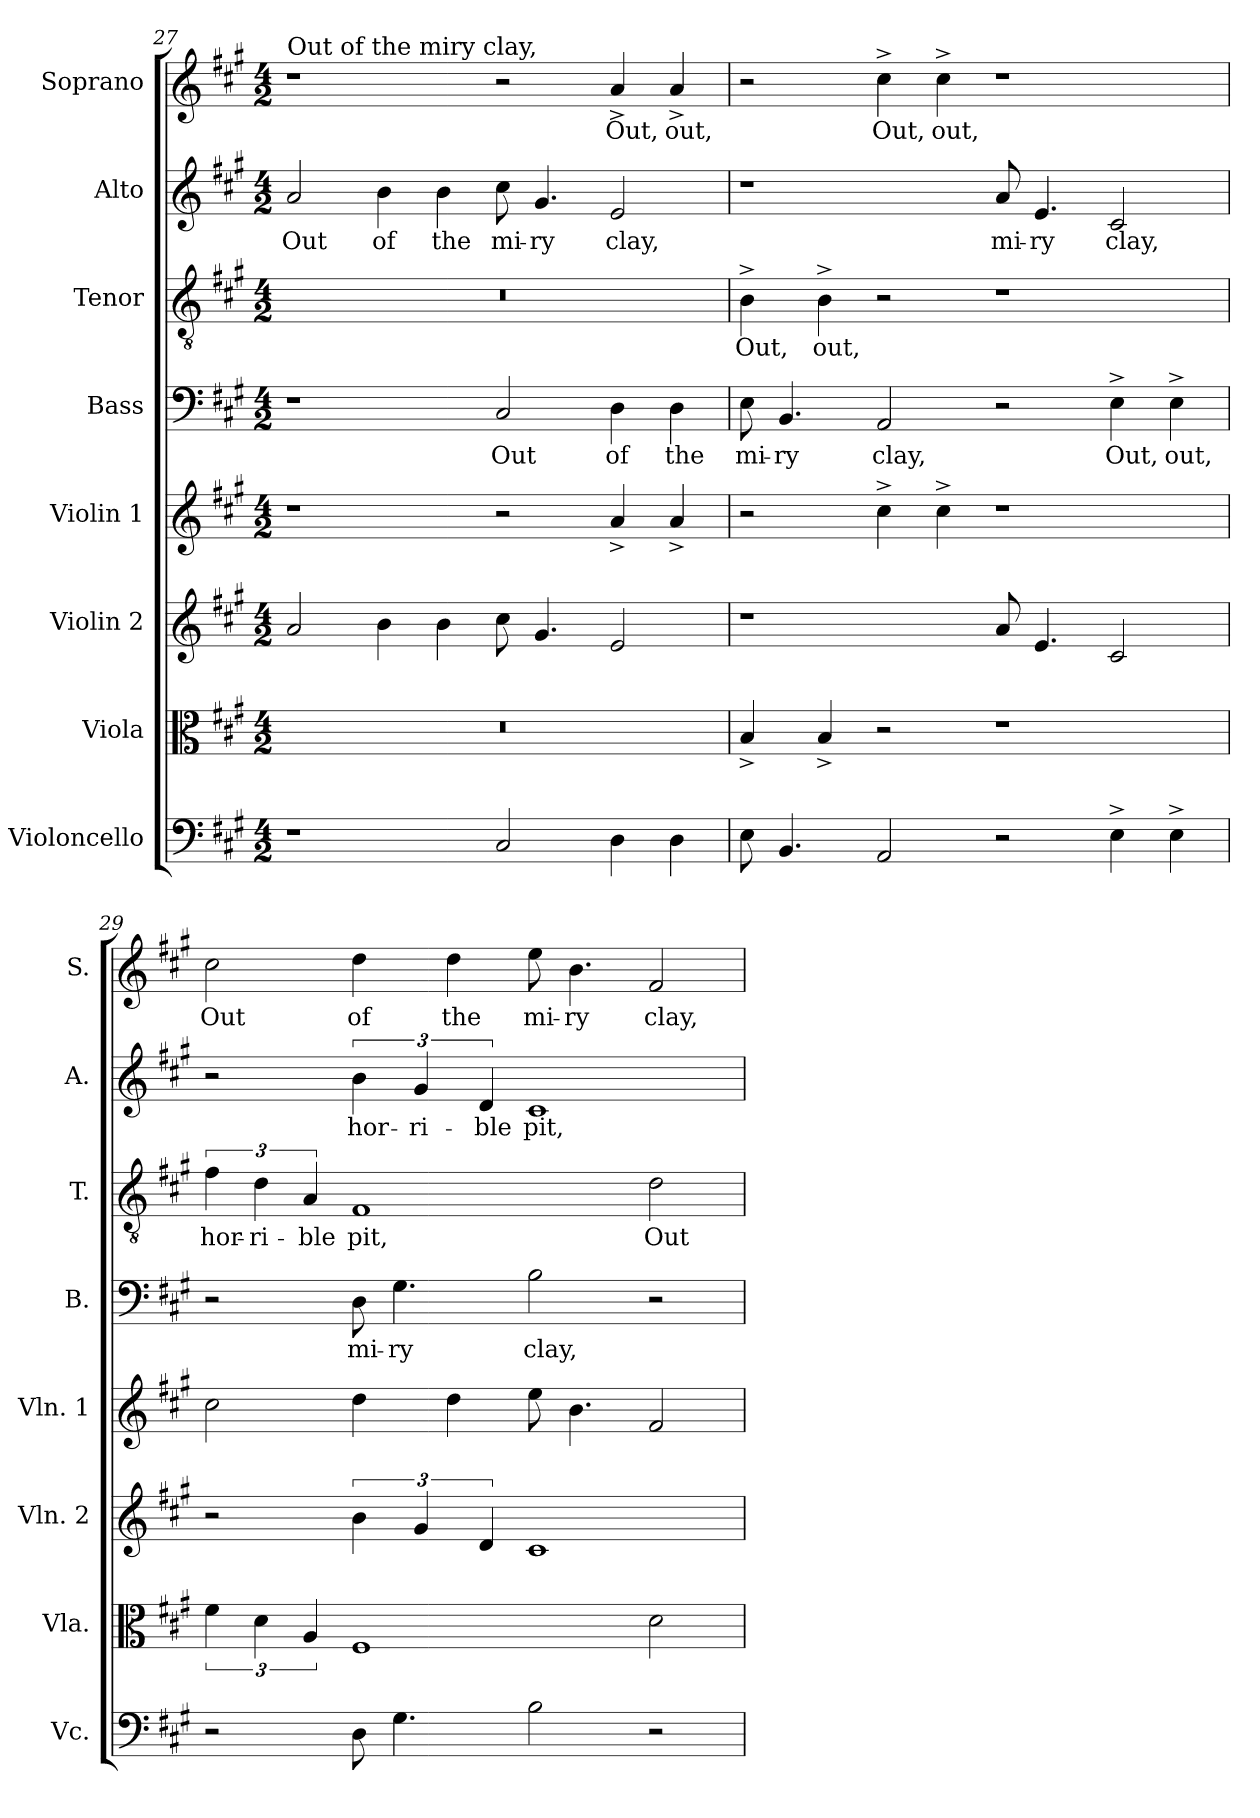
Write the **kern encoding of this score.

**kern	**kern	**kern	**kern	**kern	**text	**kern	**text	**kern	**text	**kern	**text
*part8	*part7	*part6	*part5	*part4	*part4	*part3	*part3	*part2	*part2	*part1	*part1
*staff8	*staff7	*staff6	*staff5	*staff4	*staff4	*staff3	*staff3	*staff2	*staff2	*staff1	*staff1
*I"Violoncello	*I"Viola	*I"Violin 2	*I"Violin 1	*I"Bass	*	*I"Tenor	*	*I"Alto	*	*I"Soprano	*
*I'Vc.	*I'Vla.	*I'Vln. 2	*I'Vln. 1	*I'B.	*	*I'T.	*	*I'A.	*	*I'S.	*
!!LO:PB:g=z
*clefF4	*clefC3	*clefG2	*clefG2	*clefF4	*	*clefGv2	*	*clefG2	*	*clefG2	*
*k[f#c#g#]	*k[f#c#g#]	*k[f#c#g#]	*k[f#c#g#]	*k[f#c#g#]	*	*k[f#c#g#]	*	*k[f#c#g#]	*	*k[f#c#g#]	*
*M4/2	*M4/2	*M4/2	*M4/2	*M4/2	*	*M4/2	*	*M4/2	*	*M4/2	*
=27	=27	=27	=27	=27	=27	=27	=27	=27	=27	=27	=27
!	!	!	!	!	!	!	!	!	!	!LO:TX:a:t=Out of the miry clay,	!
1r	0r	2a/	1r	1r	.	0r	.	2a/	Out	1r	.
.	.	4b\	.	.	.	.	.	4b\	of	.	.
.	.	4b\	.	.	.	.	.	4b\	the	.	.
2C#/	.	8cc#\	2r	2C#/	Out	.	.	8cc#\	mi-	2r	.
.	.	4.g#/	.	.	.	.	.	4.g#/	-ry	.	.
4D\	.	2e/	4a^/	4D\	of	.	.	2e/	clay,	4a^/	Out,
4D\	.	.	4a^/	4D\	the	.	.	.	.	4a^/	out,
=28	=28	=28	=28	=28	=28	=28	=28	=28	=28	=28	=28
8E\	4B^/	1r	2r	8E\	mi-	4B^\	Out,	1r	.	2r	.
4.BB/	.	.	.	4.BB/	-ry	.	.	.	.	.	.
.	4B^/	.	.	.	.	4B^\	out,	.	.	.	.
2AA/	2r	.	4cc#^\	2AA/	clay,	2r	.	.	.	4cc#^\	Out,
.	.	.	4cc#^\	.	.	.	.	.	.	4cc#^\	out,
2r	1r	8a/	1r	2r	.	1r	.	8a/	mi-	1r	.
.	.	4.e/	.	.	.	.	.	4.e/	-ry	.	.
4E^\	.	2c#/	.	4E^\	Out,	.	.	2c#/	clay,	.	.
4E^\	.	.	.	4E^\	out,	.	.	.	.	.	.
=29	=29	=29	=29	=29	=29	=29	=29	=29	=29	=29	=29
2r	6f#\	2r	2cc#\	2r	.	6f#\	hor-	2r	.	2cc#\	Out
.	6d\	.	.	.	.	6d\	-ri-	.	.	.	.
.	6A/	.	.	.	.	6A/	-ble	.	.	.	.
8D\	1F#	6b\	4dd\	8D\	mi-	1F#	pit,	6b\	hor-	4dd\	of
4.G#\	.	.	.	4.G#\	-ry	.	.	.	.	.	.
.	.	6g#/	.	.	.	.	.	6g#/	-ri-	.	.
.	.	.	4dd\	.	.	.	.	.	.	4dd\	the
.	.	6d/	.	.	.	.	.	6d/	-ble	.	.
2B\	.	1c#	8ee\	2B\	clay,	.	.	1c#	pit,	8ee\	mi-
.	.	.	4.b\	.	.	.	.	.	.	4.b\	-ry
2r	2d\	.	2f#/	2r	.	2d\	Out	.	.	2f#/	clay,
=	=	=	=	=	=	=	=	=	=	=	=
*-	*-	*-	*-	*-	*-	*-	*-	*-	*-	*-	*-
